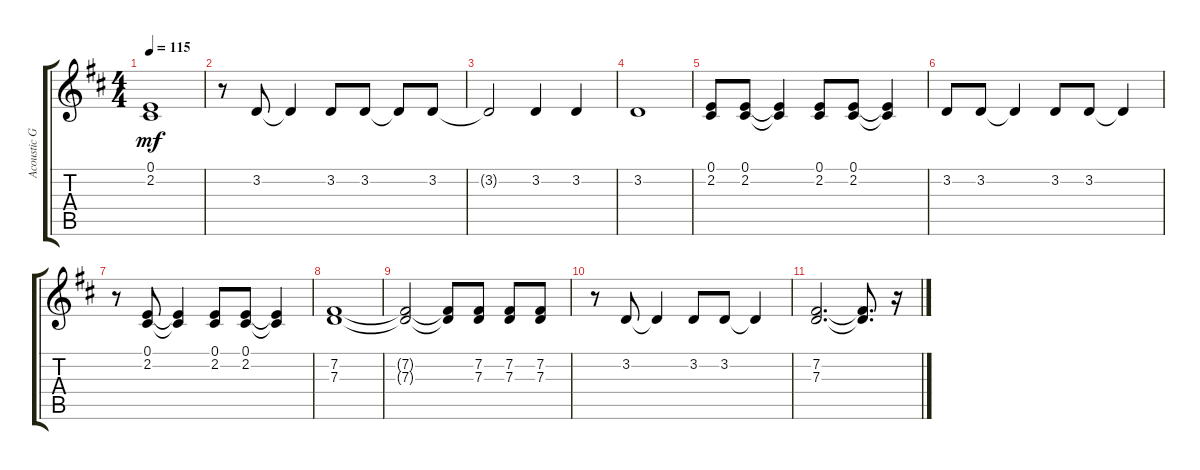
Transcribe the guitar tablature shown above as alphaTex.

\track ("Acoustic Grand Piano (Staff 1)" "Acoustic G") {instrument acousticgrandpiano}
\staff {score tabs}
\tuning (E4 B3 G3 D3 A2 E2) {hide}
\ts (4 4)
\tempo 115
\clef g2
\ks bminor
(0.1 2.2).1{dy mf} |
r.8 3.2.8 3.2{t}.4 3.2.8 3.2.8 3.2{t}.8 3.2.8 |
3.2{t}.2 3.2.4 3.2.4 |
3.2.1 |
(0.1 2.2).8 (0.1 2.2).8 (0.1{t} 2.2{t}).4 (0.1 2.2).8 (0.1 2.2).8 (0.1{t} 2.2{t}).4 |
3.2.8 3.2.8 3.2{t}.4 3.2.8 3.2.8 3.2{t}.4 |
r.8 (0.1 2.2).8 (0.1{t} 2.2{t}).4 (0.1 2.2).8 (0.1 2.2).8 (0.1{t} 2.2{t}).4 |
(7.2 7.3).1 |
(7.2{t} 7.3{t}).2 (7.2{t} 7.3{t}).8 (7.2 7.3).8 (7.2 7.3).8 (7.2 7.3).8 |
r.8 3.2.8 3.2{t}.4 3.2.8 3.2.8 3.2{t}.4 |
(7.2 7.3).2{d} (7.2{t} 7.3{t}).8{d} r.16
